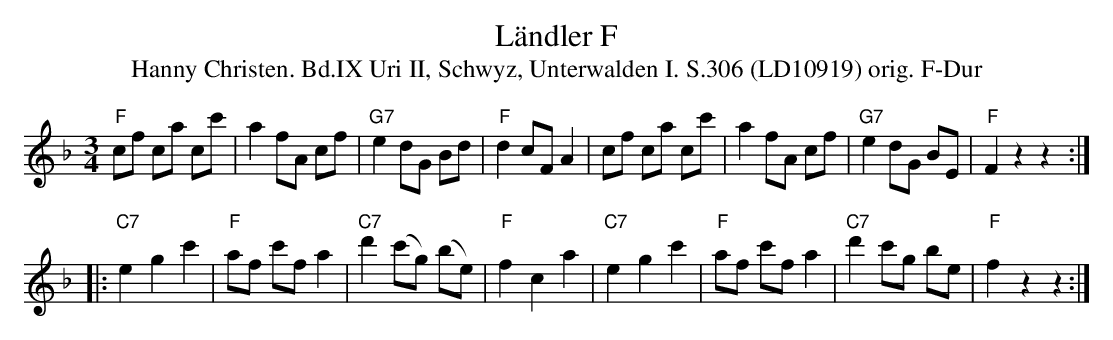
X:1
T: Ländler F
T:Hanny Christen. Bd.IX Uri II, Schwyz, Unterwalden I. S.306 (LD10919) orig. F-Dur
M:3/4
L:1/8
K:F
"F"cf ca cc' | a2 fA cf | "G7"e2 dG Bd | "F"d2 cF A2 | cf ca cc' | a2 fA cf | "G7"e2 dG BE | "F"F2 z2z2 :|
|: "C7"e2g2c'2 | "F"af c'f a2 | "C7"d'2 (c'g) (be) | "F"f2 c2 a2 | "C7"e2 g2 c'2 | "F"af c'f a2 | "C7"d'2 c'g be | "F"f2 z2z2 :|
